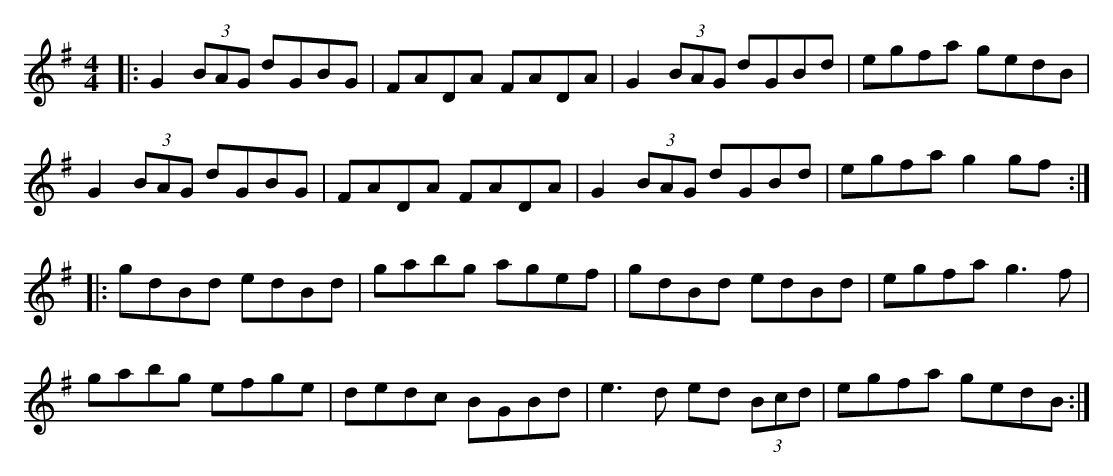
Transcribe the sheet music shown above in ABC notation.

X:1
M:4/4
K:G
|:G2 (3BAG dGBG|FADA FADA|G2 (3BAG dGBd|egfa gedB|
G2 (3BAG dGBG|FADA FADA|G2 (3BAG dGBd|egfa g2 gf:|
|:gdBd edBd|gabg agef|gdBd edBd|egfa g3f|
gabg efge|dedc BGBd|e3d ed (3Bcd|egfa gedB:|
